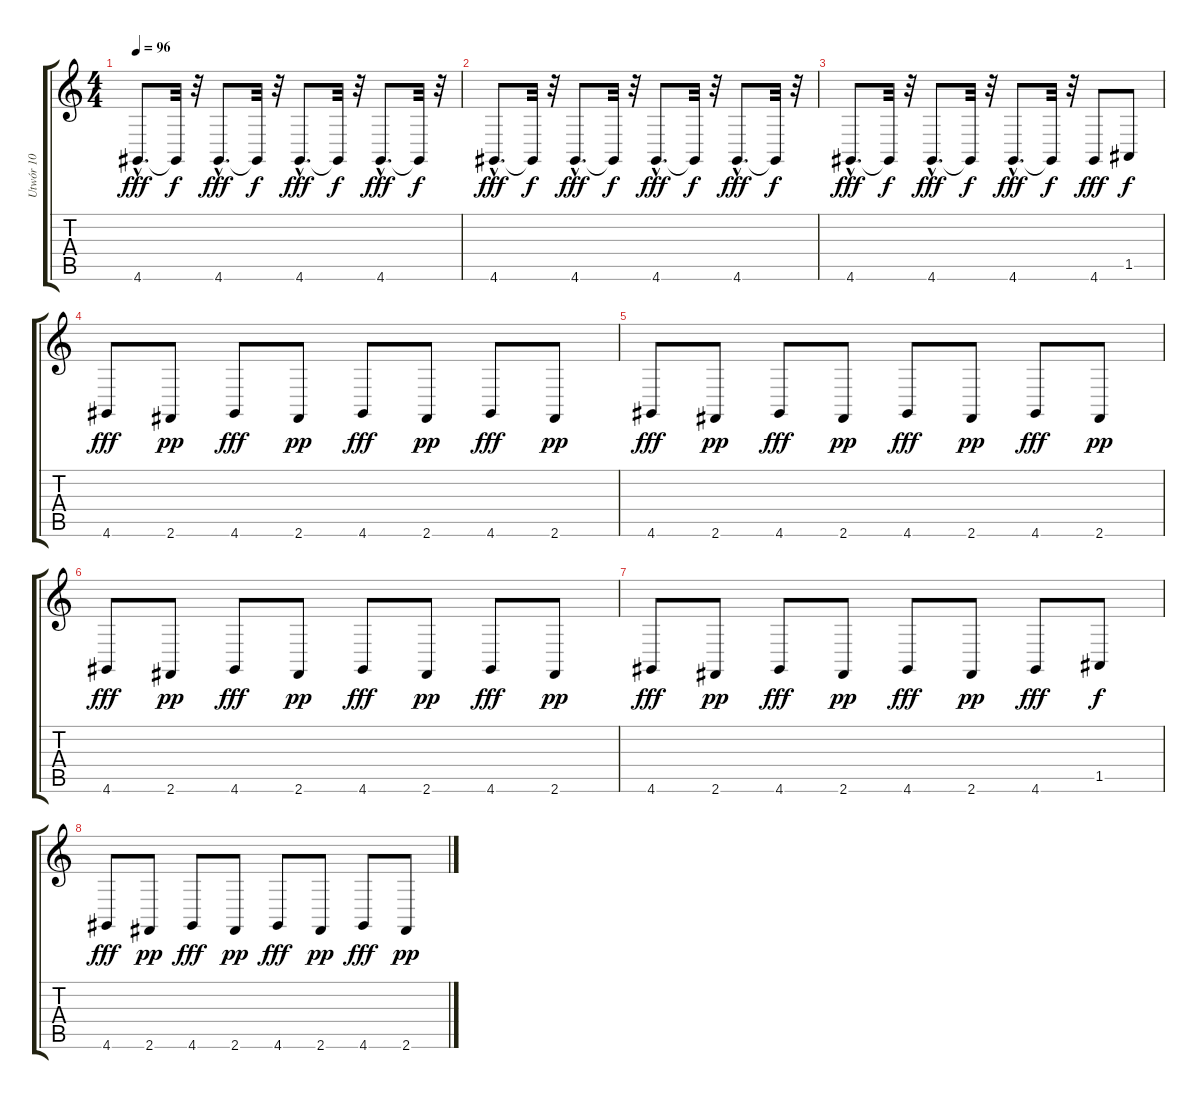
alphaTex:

\track ("Utwór 10" "Utwór 10") {instrument acousticgrandpiano}
\staff {score tabs}
\tuning (E4 B3 G3 D3 A2 E2) {hide}
\ts (4 4)
\tempo 96
\clef g2
\ks c
4.6{hac}.8{d dy fff} 4.6{t}.32{dy f} r.32 4.6{hac}.8{d dy fff} 4.6{t}.32{dy f} r.32 4.6{hac}.8{d dy fff} 4.6{t}.32{dy f} r.32 4.6{hac}.8{d dy fff} 4.6{t}.32{dy f} r.32 |
4.6{hac}.8{d dy fff} 4.6{t}.32{dy f} r.32 4.6{hac}.8{d dy fff} 4.6{t}.32{dy f} r.32 4.6{hac}.8{d dy fff} 4.6{t}.32{dy f} r.32 4.6{hac}.8{d dy fff} 4.6{t}.32{dy f} r.32 |
4.6{hac}.8{d dy fff} 4.6{t}.32{dy f} r.32 4.6{hac}.8{d dy fff} 4.6{t}.32{dy f} r.32 4.6{hac}.8{d dy fff} 4.6{t}.32{dy f} r.32 4.6.8{dy fff} 1.5.8{dy f} |
4.6.8{dy fff} 2.6.8{dy pp} 4.6.8{dy fff} 2.6.8{dy pp} 4.6.8{dy fff} 2.6.8{dy pp} 4.6.8{dy fff} 2.6.8{dy pp} |
4.6.8{dy fff} 2.6.8{dy pp} 4.6.8{dy fff} 2.6.8{dy pp} 4.6.8{dy fff} 2.6.8{dy pp} 4.6.8{dy fff} 2.6.8{dy pp} |
4.6.8{dy fff} 2.6.8{dy pp} 4.6.8{dy fff} 2.6.8{dy pp} 4.6.8{dy fff} 2.6.8{dy pp} 4.6.8{dy fff} 2.6.8{dy pp} |
4.6.8{dy fff} 2.6.8{dy pp} 4.6.8{dy fff} 2.6.8{dy pp} 4.6.8{dy fff} 2.6.8{dy pp} 4.6.8{dy fff} 1.5.8{dy f} |
4.6.8{dy fff} 2.6.8{dy pp} 4.6.8{dy fff} 2.6.8{dy pp} 4.6.8{dy fff} 2.6.8{dy pp} 4.6.8{dy fff} 2.6.8{dy pp}
